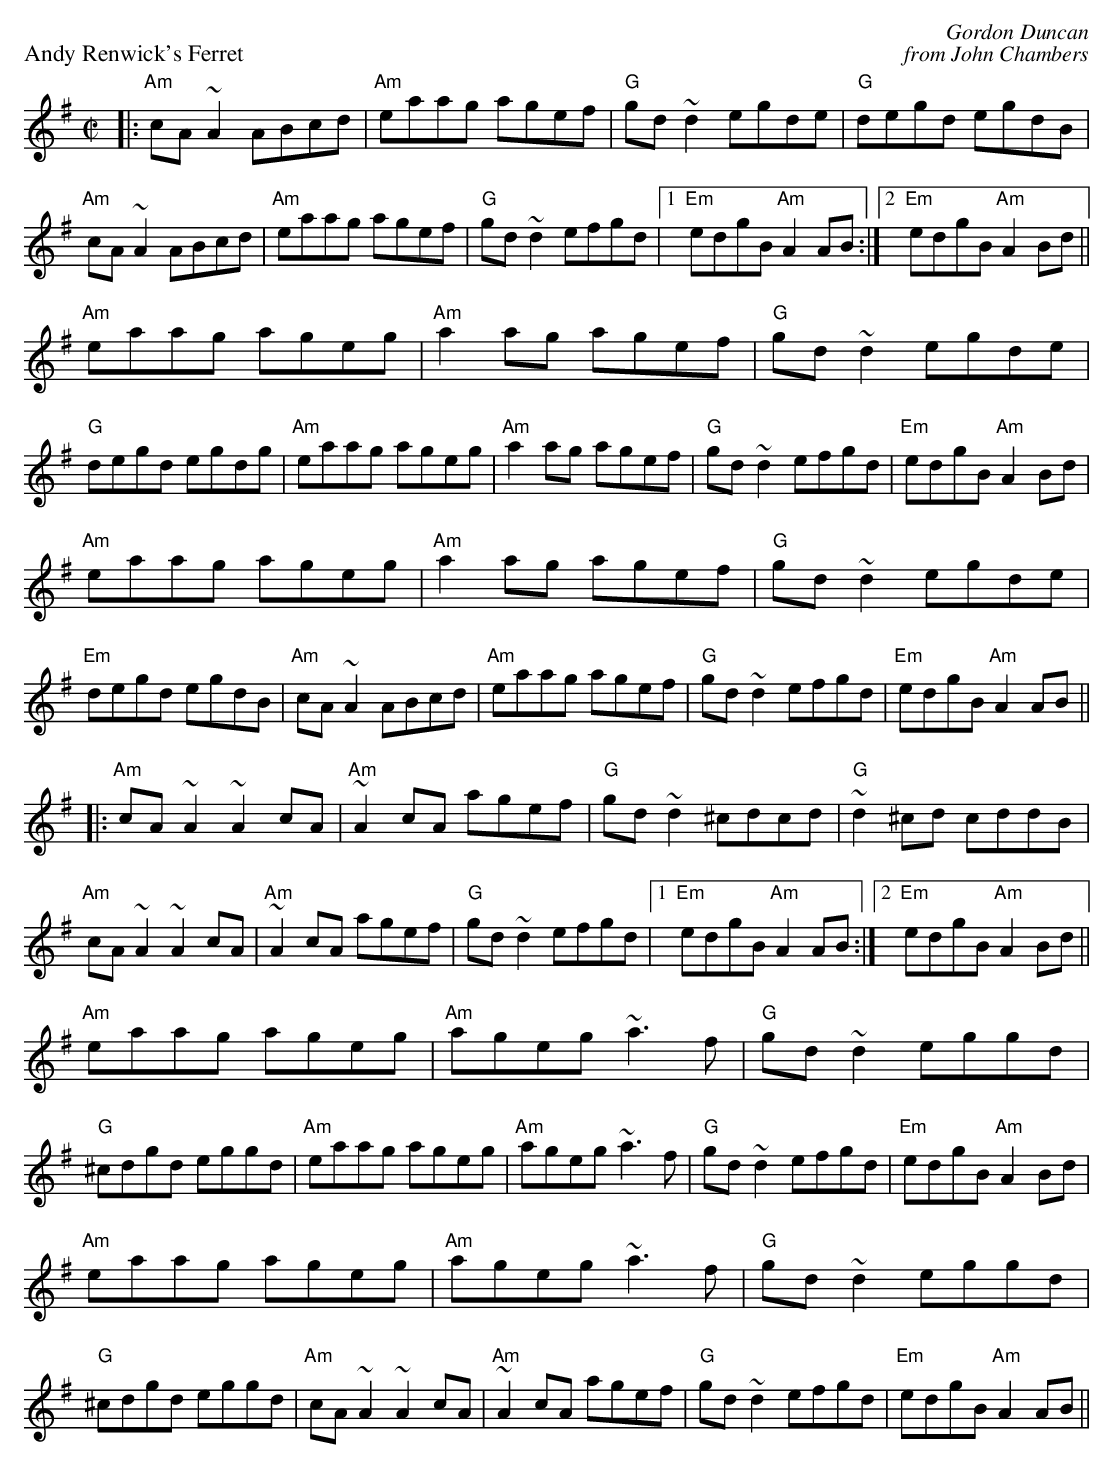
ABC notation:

X:1
P: Andy Renwick's Ferret
L: 1/8
C: Gordon Duncan
C: from John Chambers
M:C|
K:Ador
|:\
"Am"cA~A2 ABcd | "Am"eaag agef | "G"gd~d2 egde | "G"degd egdB |\
"Am"cA~A2 ABcd | "Am"eaag agef | "G"gd~d2 efgd |1 "Em"edgB "Am"A2AB :|2 "Em"edgB "Am"A2Bd ||
"Am"eaag ageg | "Am"a2ag agef | "G"gd~d2 egde | "G"degd egdg |\
"Am"eaag ageg | "Am"a2ag agef | "G"gd~d2 efgd | "Em"edgB "Am"A2Bd |
"Am"eaag ageg | "Am"a2ag agef | "G"gd~d2 egde | "Em"degd egdB |\
"Am"cA~A2 ABcd | "Am"eaag agef | "G"gd~d2 efgd | "Em"edgB "Am"A2AB ||
|:\
"Am"cA~A2 ~A2cA | "Am"~A2cA agef | "G"gd~d2 ^cdcd | "G"~d2^cd cddB |\
"Am"cA~A2 ~A2cA | "Am"~A2cA agef | "G"gd~d2 efgd |1 "Em"edgB "Am"A2AB :|2 "Em"edgB "Am"A2Bd ||
"Am"eaag ageg | "Am"ageg ~a3f | "G"gd~d2 eggd | "G"^cdgd eggd |\
"Am"eaag ageg | "Am"ageg ~a3f | "G"gd~d2 efgd | "Em"edgB "Am"A2Bd |
"Am"eaag ageg | "Am"ageg ~a3f | "G"gd~d2 eggd | "G"^cdgd eggd |\
"Am"cA~A2 ~A2cA | "Am"~A2cA agef | "G"gd~d2 efgd | "Em"edgB "Am"A2AB ||
